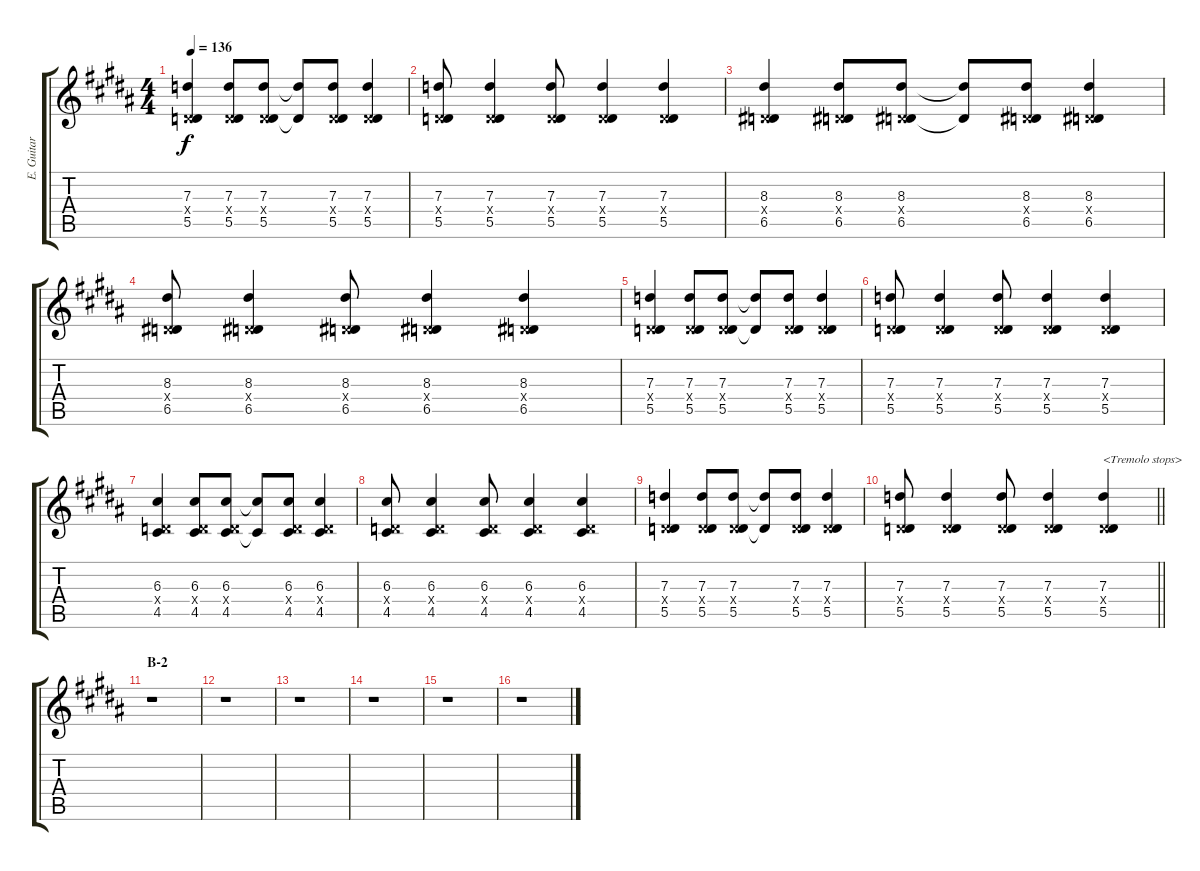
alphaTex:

\track ("E. Guitar I" "E. Guitar ") {instrument electricguitarjazz}
\staff {score tabs}
\tuning (E4 B3 G3 D3 A2 D2) {hide}
\ts (4 4)
\tempo 136
\clef g2
\ks b
(7.3 0.4{x} 5.5).4{dy f} (7.3 0.4{x} 5.5).8 (7.3 0.4{x} 5.5).8 (7.3{t} 5.5{t}).8 (7.3 0.4{x} 5.5).8 (7.3 0.4{x} 5.5).4 |
(7.3 0.4{x} 5.5).8 (7.3 0.4{x} 5.5).4 (7.3 0.4{x} 5.5).8 (7.3 0.4{x} 5.5).4 (7.3 0.4{x} 5.5).4 |
(8.3 0.4{x} 6.5).4 (8.3 0.4{x} 6.5).8 (8.3 0.4{x} 6.5).8 (8.3{t} 6.5{t}).8 (8.3 0.4{x} 6.5).8 (8.3 0.4{x} 6.5).4 |
(8.3 0.4{x} 6.5).8 (8.3 0.4{x} 6.5).4 (8.3 0.4{x} 6.5).8 (8.3 0.4{x} 6.5).4 (8.3 0.4{x} 6.5).4 |
(7.3 0.4{x} 5.5).4 (7.3 0.4{x} 5.5).8 (7.3 0.4{x} 5.5).8 (7.3{t} 5.5{t}).8 (7.3 0.4{x} 5.5).8 (7.3 0.4{x} 5.5).4 |
(7.3 0.4{x} 5.5).8 (7.3 0.4{x} 5.5).4 (7.3 0.4{x} 5.5).8 (7.3 0.4{x} 5.5).4 (7.3 0.4{x} 5.5).4 |
(6.3 0.4{x} 4.5).4 (6.3 0.4{x} 4.5).8 (6.3 0.4{x} 4.5).8 (6.3{t} 4.5{t}).8 (6.3 0.4{x} 4.5).8 (6.3 0.4{x} 4.5).4 |
(6.3 0.4{x} 4.5).8 (6.3 0.4{x} 4.5).4 (6.3 0.4{x} 4.5).8 (6.3 0.4{x} 4.5).4 (6.3 0.4{x} 4.5).4 |
(7.3 0.4{x} 5.5).4 (7.3 0.4{x} 5.5).8 (7.3 0.4{x} 5.5).8 (7.3{t} 5.5{t}).8 (7.3 0.4{x} 5.5).8 (7.3 0.4{x} 5.5).4 |
\barLineRight lightlight
(7.3 0.4{x} 5.5).8 (7.3 0.4{x} 5.5).4 (7.3 0.4{x} 5.5).8 (7.3 0.4{x} 5.5).4 (7.3 0.4{x} 5.5).4{txt "<Tremolo stops>"} |
\section ("" "B-2")
r.1 |
r.1 |
r.1 |
r.1 |
r.1 |
r.1
